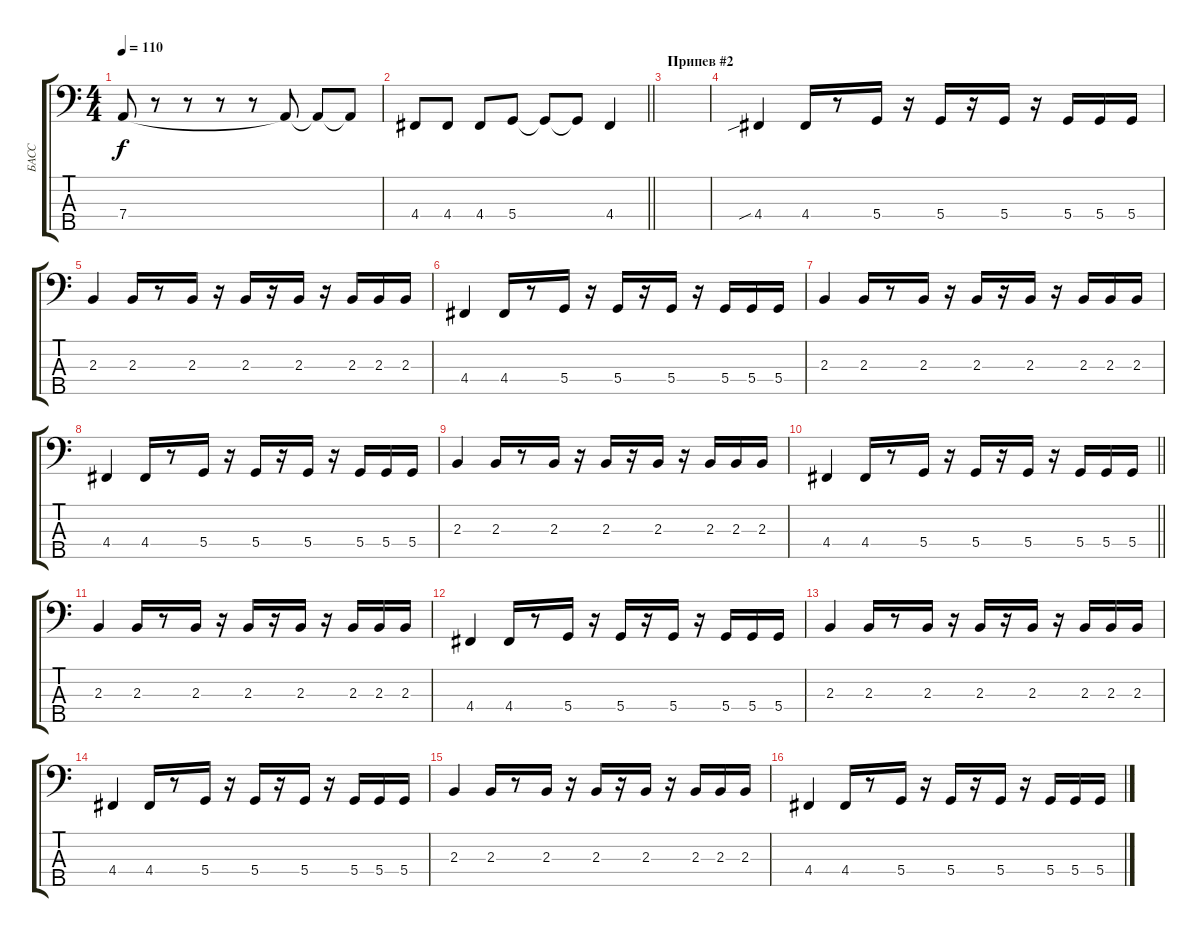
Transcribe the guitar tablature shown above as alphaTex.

\track ("БАСС" "БАСС") {instrument slapbass1}
\staff {score tabs}
\tuning (G2 D2 A1 D1 B0) {hide}
\ts (4 4)
\tempo 110
\clef f4
\ks c
7.4.8{dy f} r.8 r.8 r.8 r.8 7.4{t}.8 7.4{t}.8 7.4{t}.8 |
\barLineRight lightlight
4.4.8 4.4.8 4.4.8 5.4.8 5.4{t}.8 5.4{t}.8 4.4.4 |
\section ("" "Припев #2")
|
4.4{sib}.4 4.4.16 r.8 5.4.16 r.16 5.4.16 r.16 5.4.16 r.16 5.4.16 5.4.16 5.4.16 |
2.3.4 2.3.16 r.8 2.3.16 r.16 2.3.16 r.16 2.3.16 r.16 2.3.16 2.3.16 2.3.16 |
4.4.4 4.4.16 r.8 5.4.16 r.16 5.4.16 r.16 5.4.16 r.16 5.4.16 5.4.16 5.4.16 |
2.3.4 2.3.16 r.8 2.3.16 r.16 2.3.16 r.16 2.3.16 r.16 2.3.16 2.3.16 2.3.16 |
4.4.4 4.4.16 r.8 5.4.16 r.16 5.4.16 r.16 5.4.16 r.16 5.4.16 5.4.16 5.4.16 |
2.3.4 2.3.16 r.8 2.3.16 r.16 2.3.16 r.16 2.3.16 r.16 2.3.16 2.3.16 2.3.16 |
\barLineRight lightlight
4.4.4 4.4.16 r.8 5.4.16 r.16 5.4.16 r.16 5.4.16 r.16 5.4.16 5.4.16 5.4.16 |
2.3.4 2.3.16 r.8 2.3.16 r.16 2.3.16 r.16 2.3.16 r.16 2.3.16 2.3.16 2.3.16 |
4.4.4 4.4.16 r.8 5.4.16 r.16 5.4.16 r.16 5.4.16 r.16 5.4.16 5.4.16 5.4.16 |
2.3.4 2.3.16 r.8 2.3.16 r.16 2.3.16 r.16 2.3.16 r.16 2.3.16 2.3.16 2.3.16 |
4.4.4 4.4.16 r.8 5.4.16 r.16 5.4.16 r.16 5.4.16 r.16 5.4.16 5.4.16 5.4.16 |
2.3.4 2.3.16 r.8 2.3.16 r.16 2.3.16 r.16 2.3.16 r.16 2.3.16 2.3.16 2.3.16 |
4.4.4 4.4.16 r.8 5.4.16 r.16 5.4.16 r.16 5.4.16 r.16 5.4.16 5.4.16 5.4.16
